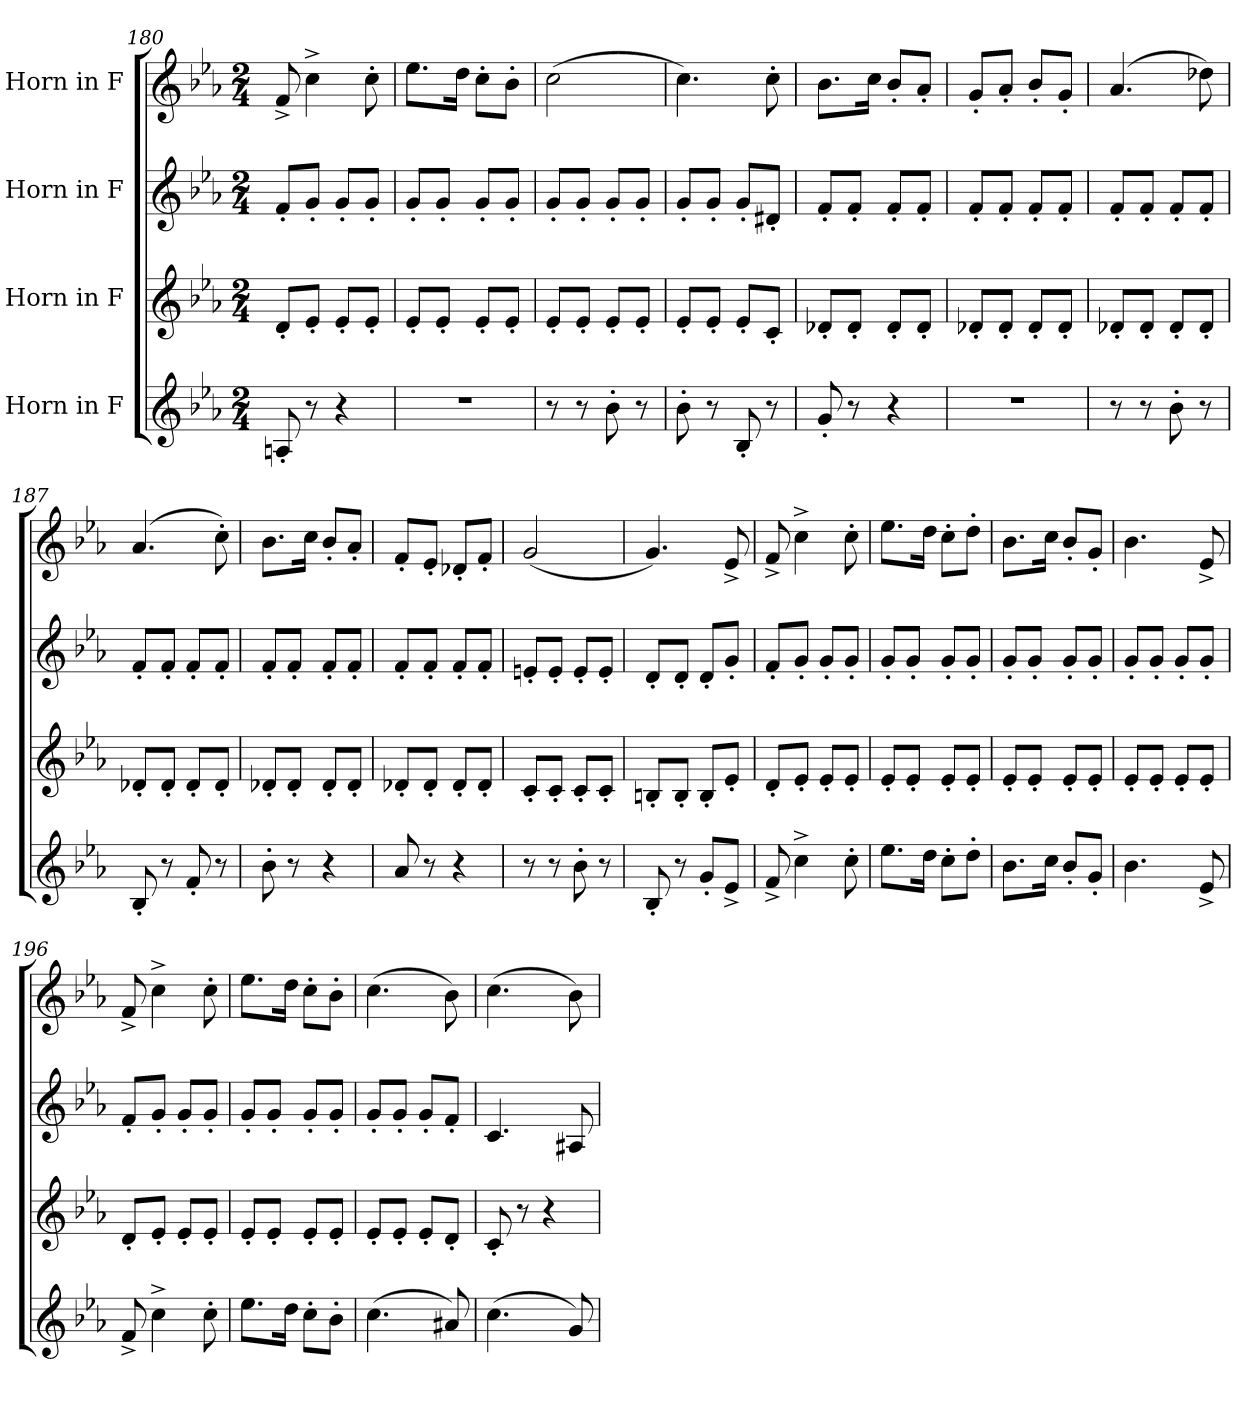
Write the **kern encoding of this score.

**kern	**kern	**kern	**kern
*part4	*part3	*part2	*part1
*staff4	*staff3	*staff2	*staff1
*I"Horn in F	*I"Horn in F	*I"Horn in F	*I"Horn in F
!!LO:LB:g=z
*clefG2	*clefG2	*clefG2	*clefG2
*ITrd4c7	*ITrd4c7	*ITrd4c7	*ITrd4c7
*k[b-e-a-d-]	*k[b-e-a-d-]	*k[b-e-a-d-]	*k[b-e-a-d-]
*M2/4	*M2/4	*M2/4	*M2/4
=180	=180	=180	=180
8Dn'/	8G'/L	8B-'/L	8B-^/
8r	8A-'/J	8c'/J	4f^\
4r	8A-'/L	8c'/L	.
.	8A-'/J	8c'/J	8f'\
=181	=181	=181	=181
2r	8A-'/L	8c'/L	8.a-\L
.	8A-'/J	8c'/J	.
.	.	.	16g\Jk
.	8A-'/L	8c'/L	8f'\L
.	8A-'/J	8c'/J	8e-'\J
=182	=182	=182	=182
8r	8A-'/L	8c'/L	(2f\
8r	8A-'/J	8c'/J	.
8e-'\	8A-'/L	8c'/L	.
8r	8A-'/J	8c'/J	.
=183	=183	=183	=183
8e-'\	8A-'/L	8c'/L	4.f\)
8r	8A-'/J	8c'/J	.
8E-'/	8A-'/L	8c'/L	.
8r	8F'/J	8G#X'/J	8f'\
=184	=184	=184	=184
8c'/	8G-X'/L	8B-'/L	8.e-\L
8r	8G-'/J	8B-'/J	.
.	.	.	16f\Jk
4r	8G-'/L	8B-'/L	8e-'/L
.	8G-'/J	8B-'/J	8d-'/J
=185	=185	=185	=185
2r	8G-X'/L	8B-'/L	8c'/L
.	8G-'/J	8B-'/J	8d-'/J
.	8G-'/L	8B-'/L	8e-'/L
.	8G-'/J	8B-'/J	8c'/J
=186	=186	=186	=186
8r	8G-X'/L	8B-'/L	(4.d-/
8r	8G-'/J	8B-'/J	.
8e-'\	8G-'/L	8B-'/L	.
8r	8G-'/J	8B-'/J	8g-X\)
!!LO:PB:g=z
=187	=187	=187	=187
8E-'/	8G-X'/L	8B-'/L	(4.d-/
8r	8G-'/J	8B-'/J	.
8B-'/	8G-'/L	8B-'/L	.
8r	8G-'/J	8B-'/J	8f'\)
=188	=188	=188	=188
8e-'\	8G-X'/L	8B-'/L	8.e-\L
8r	8G-'/J	8B-'/J	.
.	.	.	16f\Jk
4r	8G-'/L	8B-'/L	8e-'/L
.	8G-'/J	8B-'/J	8d-'/J
=189	=189	=189	=189
8d-/	8G-X'/L	8B-'/L	8B-'/L
8r	8G-'/J	8B-'/J	8A-'/J
4r	8G-'/L	8B-'/L	8G-X'/L
.	8G-'/J	8B-'/J	8B-'/J
=190	=190	=190	=190
8r	8F'/L	8An'/L	(2c/
8r	8F'/J	8A'/J	.
8e-'\	8F'/L	8A'/L	.
8r	8F'/J	8A'/J	.
=191	=191	=191	=191
8E-'/	8En'/L	8G'/L	4.c/)
8r	8E'/J	8G'/J	.
8c'/L	8E'/L	8G'/L	.
8A-^/J	8A-'/J	8c'/J	8A-^/
=192	=192	=192	=192
8B-^/	8G'/L	8B-'/L	8B-^/
4f^\	8A-'/J	8c'/J	4f^\
.	8A-'/L	8c'/L	.
8f'\	8A-'/J	8c'/J	8f'\
=193	=193	=193	=193
8.a-\L	8A-'/L	8c'/L	8.a-\L
.	8A-'/J	8c'/J	.
16g\Jk	.	.	16g\Jk
8f'\L	8A-'/L	8c'/L	8f'\L
8g'\J	8A-'/J	8c'/J	8g'\J
!!LO:LB:g=z
=194	=194	=194	=194
8.e-\L	8A-'/L	8c'/L	8.e-\L
.	8A-'/J	8c'/J	.
16f\Jk	.	.	16f\Jk
8e-'/L	8A-'/L	8c'/L	8e-'/L
8c'/J	8A-'/J	8c'/J	8c'/J
=195	=195	=195	=195
4.e-\	8A-'/L	8c'/L	4.e-\
.	8A-'/J	8c'/J	.
.	8A-'/L	8c'/L	.
8A-^/	8A-'/J	8c'/J	8A-^/
=196	=196	=196	=196
8B-^/	8G'/L	8B-'/L	8B-^/
4f^\	8A-'/J	8c'/J	4f^\
.	8A-'/L	8c'/L	.
8f'\	8A-'/J	8c'/J	8f'\
=197	=197	=197	=197
8.a-\L	8A-'/L	8c'/L	8.a-\L
.	8A-'/J	8c'/J	.
16g\Jk	.	.	16g\Jk
8f'\L	8A-'/L	8c'/L	8f'\L
8e-'\J	8A-'/J	8c'/J	8e-'\J
=198	=198	=198	=198
(4.f\	8A-'/L	8c'/L	(4.f\
.	8A-'/J	8c'/J	.
.	8A-'/L	8c'/L	.
8d#X/)	8G'/J	8B-'/J	8e-\)
=199	=199	=199	=199
(4.f\	8F'/	4.F/	(4.f\
.	8r	.	.
.	4r	.	.
8c/)	.	8D#X/	8e-\)
=	=	=	=
*-	*-	*-	*-
